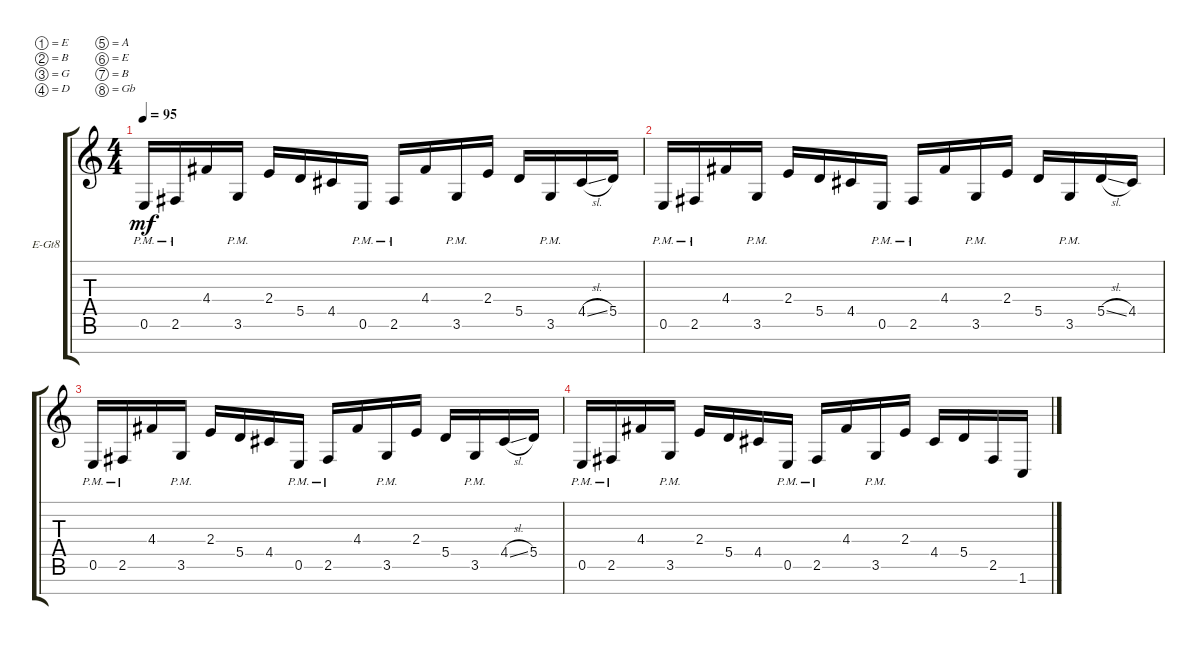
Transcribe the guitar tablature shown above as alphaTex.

\defaultSystemsLayout 4
\bracketExtendMode groupsimilarinstruments
\firstSystemTrackNameOrientation horizontal
\otherSystemsTrackNameOrientation horizontal
\track ("Electric Guitar" "E-Gt8") {instrument distortionguitar}
\staff {score tabs}
\tuning (E4 B3 G3 D3 A2 E2 B1 Gb1)
\ts (4 4)
\tempo 95
\clef g2
\ks c
0.6{pm}.16{dy mf} 2.6{pm}.16 4.4.16 3.6{pm}.16 2.4.16 5.5.16 4.5.16 0.6{pm}.16 2.6{pm}.16 4.4.16 3.6{pm}.16 2.4.16 5.5.16 3.6{pm}.16 4.5{sl}.16 5.5.16 |
0.6{pm}.16 2.6{pm}.16 4.4.16 3.6{pm}.16 2.4.16 5.5.16 4.5.16 0.6{pm}.16 2.6{pm}.16 4.4.16 3.6{pm}.16 2.4.16 5.5.16 3.6{pm}.16 5.5{sl}.16 4.5.16 |
0.6{pm}.16 2.6{pm}.16 4.4.16 3.6{pm}.16 2.4.16 5.5.16 4.5.16 0.6{pm}.16 2.6{pm}.16 4.4.16 3.6{pm}.16 2.4.16 5.5.16 3.6{pm}.16 4.5{sl}.16 5.5.16 |
0.6{pm}.16 2.6{pm}.16 4.4.16 3.6{pm}.16 2.4.16 5.5.16 4.5.16 0.6{pm}.16 2.6{pm}.16 4.4.16 3.6{pm}.16 2.4.16 4.5.16 5.5.16 2.6.16 1.7.16
